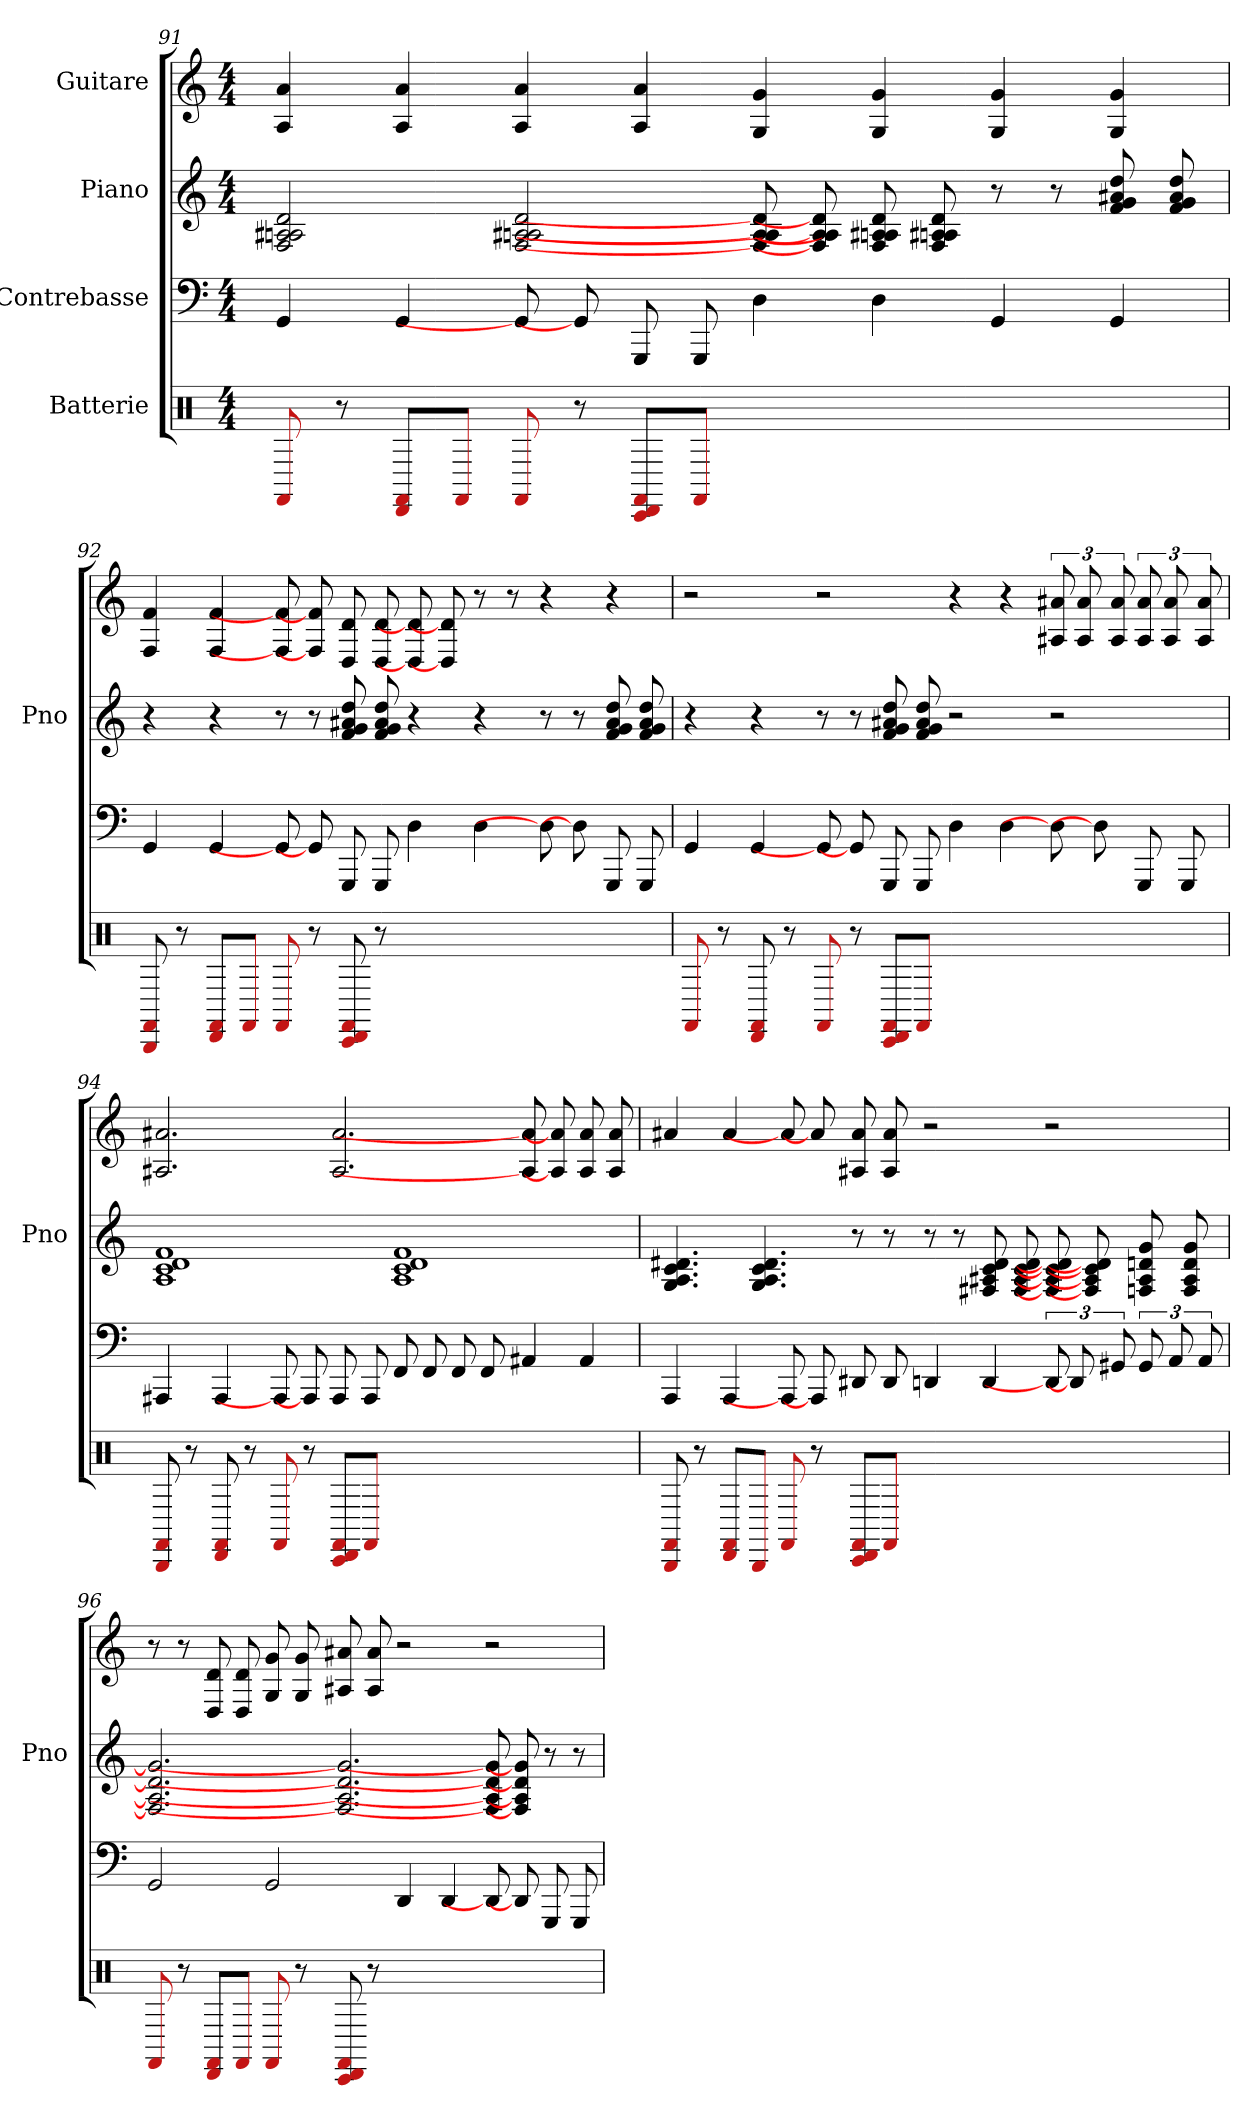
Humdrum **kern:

**kern	**kern	**kern	**kern
*part4	*part3	*part2	*part1
*staff4	*staff3	*staff2	*staff1
*I"Batterie	*I"Contrebasse	*I"Piano	*I"Guitare
*	*	*I'Pno	*
*clefX	*	*	*
*k[]	*k[]	*k[]	*k[]
*M4/4	*M4/4	*M4/4	*M4/4
=91	=91	=91	=91
8FF#	4GG	2d 2A# 2A 2F	4a 4A
8r	.	.	.
8DD/ 8FF#/L	4GG	.	4a 4A
8FF#/J	.	.	.
8FF#	8GG]	2d 2A# 2A 2F	4a 4A
8r	8GG]	.	.
8DD/ 8FF#/ 8CC#/L	8GGG	.	4a 4A
8FF#/J	8GGG	.	.
1ryy	4D	8d] 8A#] 8A] 8F]	4g 4G
.	.	8d] 8A#] 8A] 8F]	.
.	4D	8d 8A# 8A 8F	4g 4G
.	.	8d 8A# 8A 8F	.
.	4GG	8r	4g 4G
.	.	8r	.
.	4GG	8dd 8a# 8g 8f	4g 4G
.	.	8dd 8a# 8g 8f	.
=92	=92	=92	=92
8BBB 8FF#	4GG	4r	4f 4F
8r	.	.	.
8DD/ 8FF#/L	4GG	4r	4f 4F
8FF#/J	.	.	.
8FF#	8GG]	8r	8f] 8F]
8r	8GG]	8r	8f] 8F]
8DD 8FF# 8CC#	8GGG	8dd 8a# 8g 8f	8d 8D
8r	8GGG	8dd 8a# 8g 8f	8d 8D
1ryy	4D	4r	8d] 8D]
.	.	.	8d] 8D]
.	4D	4r	8r
.	.	.	8r
.	8D]	8r	4r
.	8D]	8r	.
.	8GGG	8dd 8a# 8g 8f	4r
.	8GGG	8dd 8a# 8g 8f	.
=93	=93	=93	=93
8FF#	4GG	4r	2r
8r	.	.	.
8DD 8FF#	4GG	4r	.
8r	.	.	.
8FF#	8GG]	8r	2r
8r	8GG]	8r	.
8DD/ 8FF#/ 8CC#/L	8GGG	8dd 8a# 8g 8f	.
8FF#/J	8GGG	8dd 8a# 8g 8f	.
1ryy	4D	2r	4r
.	4D	.	4r
.	8D]	2r	12a# 12A#
.	.	.	12a# 12A#
.	8D]	.	.
.	.	.	12a# 12A#
.	8GGG	.	12a# 12A#
.	.	.	12a# 12A#
.	8GGG	.	.
.	.	.	12a# 12A#
=94	=94	=94	=94
8BBB 8FF#	4AAA#	1f 1d 1c 1A	2.a# 2.A#
8r	.	.	.
8DD 8FF#	4AAA#	.	.
8r	.	.	.
8FF#	8AAA#]	.	.
8r	8AAA#]	.	.
8DD/ 8FF#/ 8CC#/L	8AAA#	.	2.a# 2.A#
8FF#/J	8AAA#	.	.
1ryy	8FF	1f 1d 1c 1A	.
.	8FF	.	.
.	8FF	.	.
.	8FF	.	.
.	4AA#	.	8a#] 8A#]
.	.	.	8a#] 8A#]
.	4AA#	.	8a# 8A#
.	.	.	8a# 8A#
=95	=95	=95	=95
8BBB 8FF#	4AAA	4.G 4.d# 4.c 4.A	4a#
8r	.	.	.
8DD/ 8FF#/L	4AAA	.	4a#
8BBB/J	.	4.G 4.d# 4.c 4.A	.
8FF#	8AAA]	.	8a#]
8r	8AAA]	.	8a#]
8DD/ 8FF#/ 8CC#/L	8DD#	8r	8a# 8A#
8FF#/J	8DD#	8r	8a# 8A#
1ryy	4DD	8r	2r
.	.	8r	.
.	4DD	8d# 8c 8A# 8F#	.
.	.	8d# 8c 8A# 8F#	.
.	12DD]	8d#] 8c] 8A#] 8F#]	2r
.	12DD]	.	.
.	.	8d#] 8c] 8A#] 8F#]	.
.	12GG#	.	.
.	12GG#	8g 8d 8A# 8F	.
.	12AA	.	.
.	.	8g 8d 8A# 8F	.
.	12AA	.	.
=96	=96	=96	=96
8FF#	2GG	2.g] 2.d] 2.A#] 2.F]	8r
8r	.	.	8r
8DD/ 8FF#/L	.	.	8d 8D
8FF#/J	.	.	8d 8D
8FF#	2GG	.	8g 8G
8r	.	.	8g 8G
8DD 8FF# 8CC#	.	2.g] 2.d] 2.A#] 2.F]	8a# 8A#
8r	.	.	8a# 8A#
1ryy	4DD	.	2r
.	4DD	.	.
.	8DD]	8g] 8d] 8A#] 8F]	2r
.	8DD]	8g] 8d] 8A#] 8F]	.
.	8GGG	8r	.
.	8GGG	8r	.
=	=	=	=
*-	*-	*-	*-
